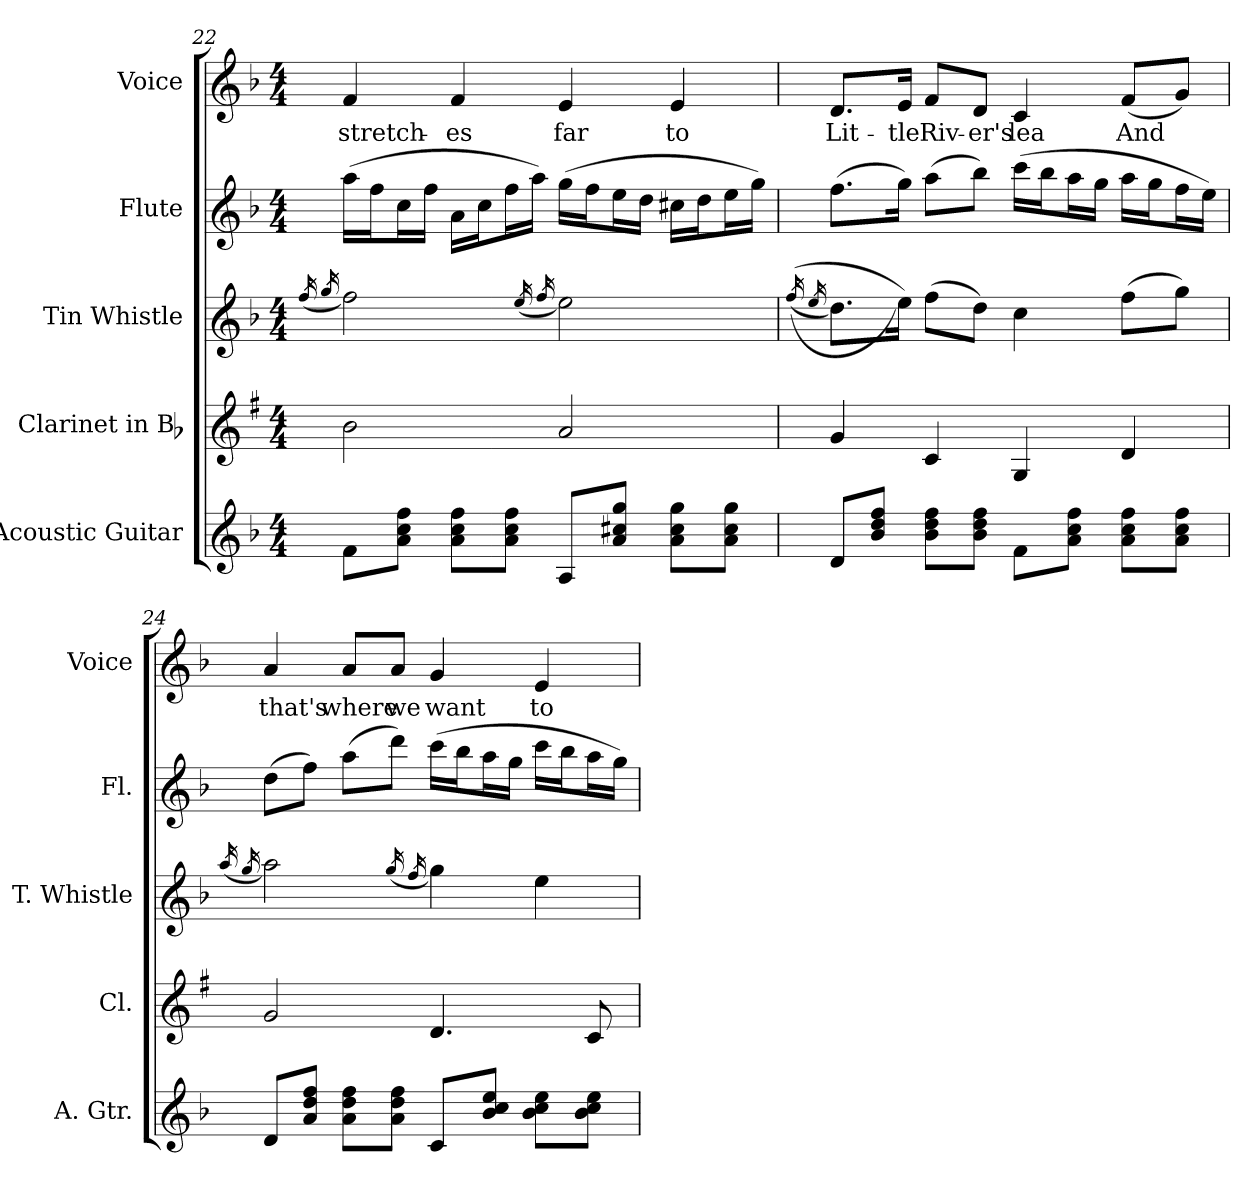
**kern	**kern	**kern	**kern	**kern	**text
*part5	*part4	*part3	*part2	*part1	*part1
*staff5	*staff4	*staff3	*staff2	*staff1	*staff1
*I"Acoustic Guitar	*I"Clarinet in Bb	*I"Tin Whistle	*I"Flute	*I"Voice	*
*I'A. Gtr.	*I'Cl.	*I'T. Whistle	*I'Fl.	*I'Voice	*
!!LO:LB:g=z
*clefG2	*clefG2	*clefG2	*clefG2	*clefG2	*
*ITrd7c12	*ITrd1c2	*ITrd-7c-12	*	*	*
*k[b-]	*k[b-]	*k[b-]	*k[b-]	*k[b-]	*
*F:	*F:	*F:	*F:	*F:	*
*M4/4	*M4/4	*M4/4	*M4/4	*M4/4	*
=22	=22	=22	=22	=22	=22
.	.	(16qfffi/	.	.	.
.	.	16qgggi/	.	.	.
!	!	!	!	!	!LO:LY:b:color=#000000
8Fi\L	2ai\	2fffi\)	(16aai\LL	4fi/	stretch-
.	.	.	16ffi\J	.	.
8Ai\ 8ci\ 8fi\J	.	.	16cci\L	.	.
.	.	.	16ffi\JJ	.	.
!	!	!	!	!	!LO:LY:b:color=#000000
8Ai\ 8ci\ 8fi\L	.	.	16ai\LL	4fi/	-es
.	.	.	16cci\J	.	.
8Ai\ 8ci\ 8fi\J	.	.	16ffi\L	.	.
.	.	.	16aai\JJ)	.	.
.	.	(16qeeei/	.	.	.
.	.	16qfffi/	.	.	.
!	!	!	!	!	!LO:LY:b:color=#000000
8AAi/L	2gi/	2eeei\)	(16ggi\LL	4ei/	far
.	.	.	16ffi\J	.	.
8Ai/ 8c#Xi/ 8gi/J	.	.	16eei\L	.	.
.	.	.	16ddi\JJ	.	.
!	!	!	!	!	!LO:LY:b:color=#000000
8Ai\ 8c#i\ 8gi\L	.	.	16cc#Xi\LL	4ei/	to
.	.	.	16ddi\J	.	.
8Ai\ 8c#i\ 8gi\J	.	.	16eei\L	.	.
.	.	.	16ggi\JJ)	.	.
=23	=23	=23	=23	=23	=23
.	.	(((16qfffi/	.	.	.
.	.	16qeeei/	.	.	.
!	!	!	!	!	!LO:LY:b:color=#000000
8Di/L	4fi/	8.dddi\L)	(8.ffi\L	8.di/L	Lit-
8B-i/ 8di/ 8fi/J	.	.	.	.	.
!	!	!	!	!	!LO:LY:b:color=#000000
.	.	16eeei\Jk))	16ggi\Jk)	16ei/Jk	-tle
!	!	!	!	!	!LO:LY:b:color=#000000
8B-i\ 8di\ 8fi\L	4B-i/	(8fffi\L	(8aai\L	8fi/L	Riv-
!	!	!	!	!	!LO:LY:b:color=#000000
8B-i\ 8di\ 8fi\J	.	8dddi\J)	8bb-i\J)	8di/J	-er's
!	!	!	!	!	!LO:LY:b:color=#000000
8Fi\L	4Fi/	4ccci\	(16ccci\LL	4ci/	lea
.	.	.	16bb-i\J	.	.
8Ai\ 8ci\ 8fi\J	.	.	16aai\L	.	.
.	.	.	16ggi\JJ	.	.
!	!	!	!	!	!LO:LY:b:color=#000000
8Ai\ 8ci\ 8fi\L	4ci/	(8fffi\L	16aai\LL	(8fi/L	And
.	.	.	16ggi\J	.	.
8Ai\ 8ci\ 8fi\J	.	8gggi\J)	16ffi\L	8gi/J)	.
.	.	.	16eei\JJ)	.	.
=24	=24	=24	=24	=24	=24
.	.	(16qaaai/	.	.	.
.	.	16qgggi/	.	.	.
!	!	!	!	!	!LO:LY:b:color=#000000
8Di/L	2fi/	2aaai\)	(8ddi\L	4ai/	that's
8Ai/ 8di/ 8fi/J	.	.	8ffi\J)	.	.
!	!	!	!	!	!LO:LY:b:color=#000000
8Ai\ 8di\ 8fi\L	.	.	(8aai\L	8ai/L	where
!	!	!	!	!	!LO:LY:b:color=#000000
8Ai\ 8di\ 8fi\J	.	.	8dddi\J)	8ai/J	we
.	.	(16qgggi/	.	.	.
.	.	16qfffi/	.	.	.
!	!	!	!	!	!LO:LY:b:color=#000000
8Ci/L	4.ci/	4gggi\)	(16ccci\LL	4gi/	want
.	.	.	16bb-i\J	.	.
8B-i/ 8ci/ 8ei/J	.	.	16aai\L	.	.
.	.	.	16ggi\JJ	.	.
!	!	!	!	!	!LO:LY:b:color=#000000
8B-i\ 8ci\ 8ei\L	.	4eeei\	16ccci\LL	4ei/	to
.	.	.	16bb-i\J	.	.
8B-i\ 8ci\ 8ei\J	8B-i/	.	16aai\L	.	.
.	.	.	16ggi\JJ)	.	.
=	=	=	=	=	=
*-	*-	*-	*-	*-	*-
